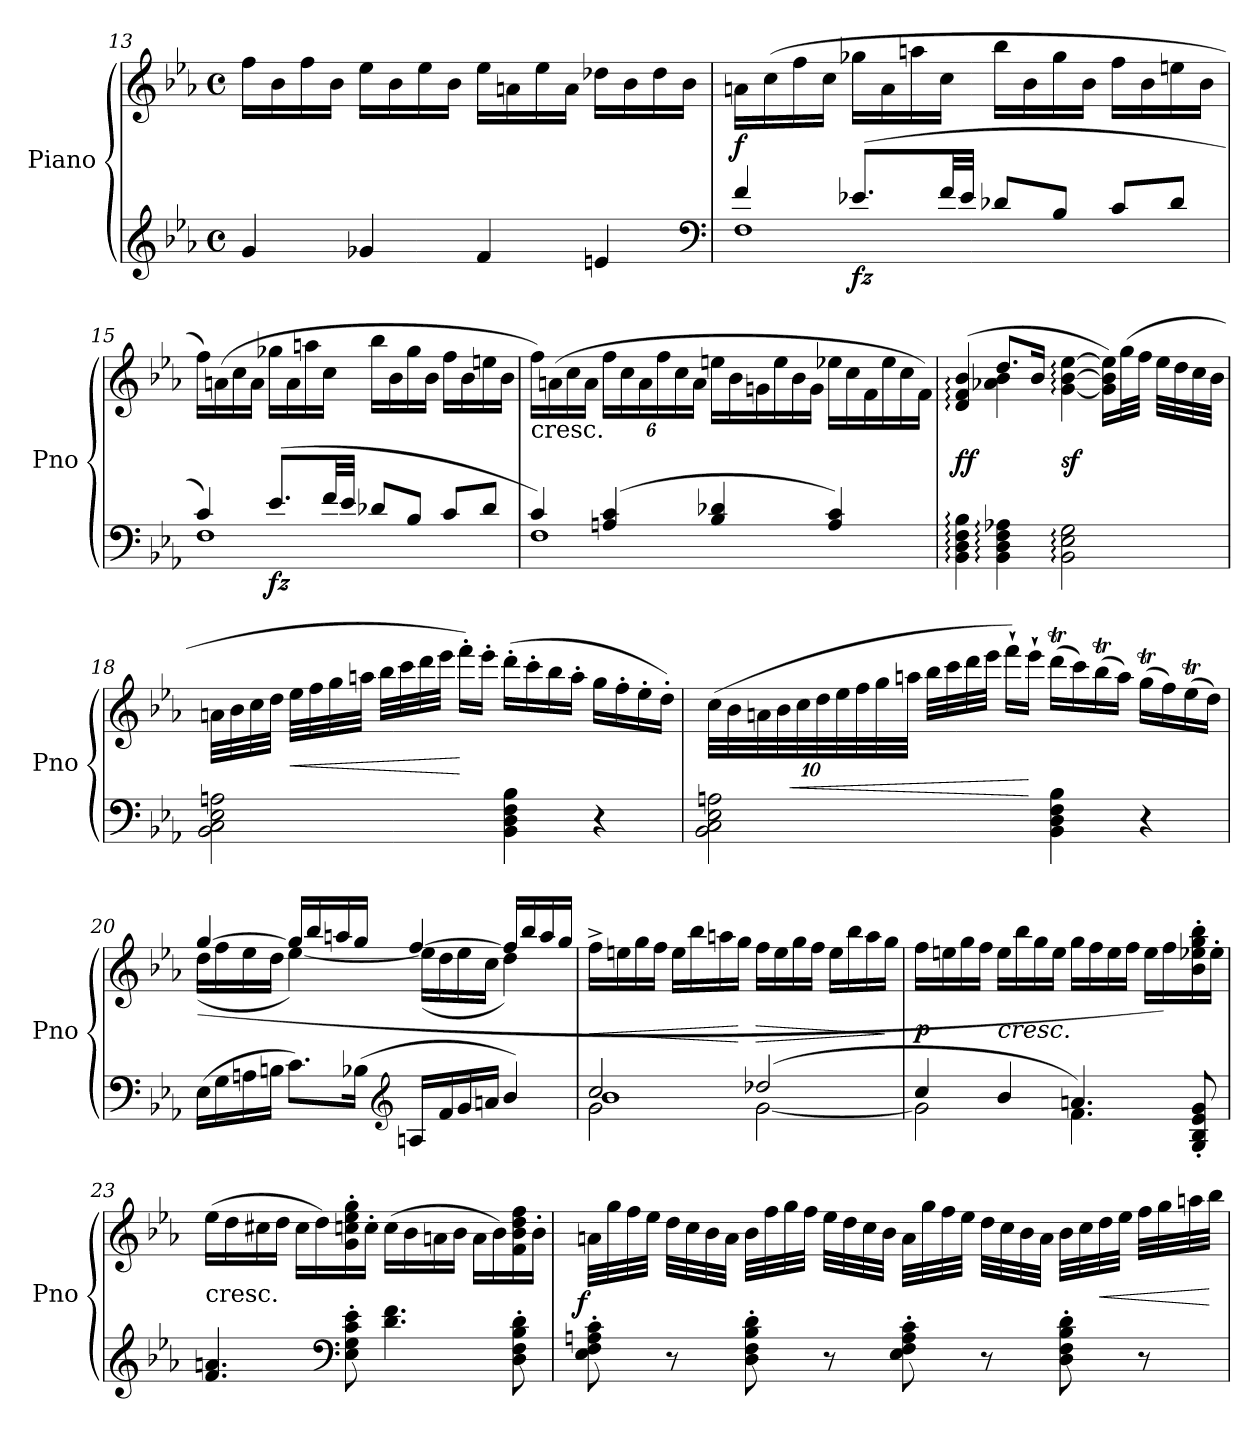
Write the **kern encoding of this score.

**kern	**kern	**dynam
*part1	*part1	*part1
*staff2	*staff1	*staff1/2
*I"Piano	*	*
*I'Pno	*	*
*clefG2	*clefG2	*
*k[b-e-a-]	*k[b-e-a-]	*
*E-:	*E-:	*
*M4/4	*M4/4	*
*met(c)	*met(c)	*
=13	=13	=13
4g	16ffLL	.
.	16b-	.
.	16ff	.
.	16b-JJ	.
4g-X	16ee-LL	.
.	16b-	.
.	16ee-	.
.	16b-JJ	.
4f	16ee-LL	.
.	16an	.
.	16ee-	.
.	16aJJ	.
4en	16dd-XLL	.
.	16b-	.
.	16dd-	.
.	16b-JJ	.
*clefF4	*	*
=14	=14	=14
*^	*	*
4f	1F	16anLL	f
.	.	(16cc	.
.	.	16ff	.
.	.	16ccJJ	.
!	!	!	!LO:DY:b=2
(8.e-XL	.	16gg-XLL	fz
.	.	16a	.
.	.	16aan	.
32fLL	.	16ccJJ	.
32e-JJJ	.	.	.
8d-XL	.	16bb-LL	.
.	.	16b-	.
8B-J	.	16gg-	.
.	.	16b-JJ	.
8cL	.	16ffLL	.
.	.	16b-	.
8d-J	.	16een	.
.	.	16b-JJ	.
!!LO:LB:g=z
=15	=15	=15	=15
4c)	1F	16ffLL)	.
.	.	(16an	.
.	.	16cc	.
.	.	16aJJ	.
!	!	!	!LO:DY:b=2
(8.e-L	.	16gg-XLL	fz
.	.	16a	.
.	.	16aan	.
32fLL	.	16ccJJ	.
32e-JJJ	.	.	.
8d-XL	.	16bb-LL	.
.	.	16b-	.
8B-J	.	16gg-	.
.	.	16b-JJ	.
8cL	.	16ffLL	.
.	.	16b-	.
8d-J	.	16een	.
.	.	16b-JJ	.
=16	=16	=16	=16
!	!	!LO:TX:c:t=cresc.	!
4c)	1F	16ffLL)	.
.	.	(16an	.
.	.	16cc	.
.	.	16aJJ	.
*	*	*Xbrackettup	*
(4An 4c	.	24ffLL	.
.	.	24cc	.
.	.	24a	.
.	.	24ff	.
.	.	24cc	.
.	.	24aJJ	.
*	*	*Xtuplet	*
4B- 4d-X	.	24eenLL	.
.	.	24b-	.
.	.	24gn	.
.	.	24ee	.
.	.	24b-	.
.	.	24gJJ	.
4A 4c)	.	24ee-XLL	.
.	.	24cc	.
.	.	24f	.
.	.	24ee-	.
.	.	24cc	.
.	.	24fJJ)	.
*v	*v	*	*
=17	=17	=17
*	*^	*
4BB-: 4D: 4F: 4B-:	(>4d: 4f: 4b-:	4ryy	ff
4BB-: 4D: 4F: 4A-X:	8.ddL	4a-X 4b-	.
.	16b-Jk	.	.
2BB-: 2E-: 2G:	[4g: [4b-: [4ee-:	4ryy	sf
.	16g]\ 16b-]\ 16ee-]\LL)	4ryy	.
.	(>32gg\L	.	.
.	32ff\JJJ	.	.
.	32ee-\LLL	.	.
.	32dd\	.	.
.	32cc\	.	.
.	32b-\JJJ	.	.
*	*v	*v	*
!!LO:LB:g=z
=18	=18	=18
2BB- 2C 2E- 2An	32anLLL	.
.	32b-	.
.	32cc	.
.	32ddJJJ	.
.	32ee-LLL	<
.	32ff	.
.	32gg	.
.	32aanJJJ	.
.	32bb-LLL	.
.	32ccc	.
.	32ddd	.
.	32eee-JJJ	.
.	16fff'LL)	[
.	16eee-'JJ	.
4BB- 4D 4F 4B-	(16ddd'LL	.
.	16ccc'	.
.	16bb-	.
.	16aa'JJ	.
4r	16ggLL	.
.	16ff'	.
.	16ee-'	.
.	16dd'JJ)	.
=19	=19	=19
*	*tuplet	*
2BB- 2C 2E- 2An	(40ccLLL	.
.	40b-	.
.	40an	.
.	40b-	.
.	40cc	<
.	40dd	.
.	40ee-	.
.	40ff	.
.	40gg	.
.	40aanJJJ	.
.	32bb-LLL	.
.	32ccc	.
.	32ddd	.
.	32eee-JJJ	.
.	16fff`LL)	.
.	16eee-`JJ	[
4BB- 4D 4F 4B-	(16dddtLL	.
.	16ccc)	.
.	(16bb-T	.
.	16aaJJ)	.
4r	(16ggTLL	.
.	16ff)	.
.	(16ee-T	.
.	16ddJJ)	.
!!LO:LB:g=z
=20	=20	=20
*	*^	*
(16E-LL	[4gg	((>16ddLL	.
16G	.	16ff	.
16An	.	16ee-	.
16BnJJ	.	16ddJJ	.
8.cL)	16ggLL]	[4ee-)	.
.	16bb-	.	.
.	16aan	.	.
(16B-XJk	16ggJJ	.	.
*clefG2	*	*	*
16AnLL	[4ff	(16ee-LL]	.
16f	.	16dd	.
16g	.	16ee-	.
16anJJ	.	16ccJJ	.
4b-/)	16ffLL]	4dd)	.
.	16bb-	.	.
.	16aa	.	.
.	16ggJJ	.	.
*	*v	*v	*
=21	=21	=21
*^	*	*
*	*^	*	*
2cc	2g	1b-	16ff^LL	<
.	.	.	16een	.
.	.	.	16gg	.
.	.	.	16ffJJ	.
.	.	.	16eeLL	.
.	.	.	16bb-	.
.	.	.	16aan	.
.	.	.	16ggJJ	[
(2dd-X	[2g	.	16ffLL	>
.	.	.	16ee	.
.	.	.	16gg	.
.	.	.	16ffJJ	.
.	.	.	16eeLL	.
.	.	.	16bb-	.
.	.	.	16aa	.
.	.	.	16ggJJ	]
*	*v	*v	*	*
=22	=22	=22	=22
4cc	2g]	16ffLL	p
.	.	16een	.
.	.	16gg	.
.	.	16ffJJ	.
4b-	.	16eeLL	<
.	.	16bb-	.
.	.	16gg	.
.	.	16eeJJ	.
4.an)	4.f	16ggLL	.
.	.	16ff	.
.	.	16ee	.
.	.	16ffJJ	.
.	.	16eeLL	.
.	.	16ff)	.
!	!	!	!LO:DY:a=2:rj
!	!	!	!LO:DY:n=1:a:rj
8G' 8B-' 8e-' 8g'	8ryy	16b-' 16ee-X' 16gg' 16bb-'	fz fz
.	.	16ee-'JJ	[
*v	*v	*	*
!!LO:LB:g=z
=23	=23	=23
!	!LO:TX:c:t=cresc.	!
4.f 4.an	(16ee-LL	.
.	16dd	.
.	16cc#X	.
.	16ddJJ	.
.	16cc#LL	.
.	16dd)	.
*clefF4	*	*
!	!	!LO:DY:b=2:rj
!	!	!LO:DY:n=1:a:rj
8E-' 8G' 8c' 8e-'	16g' 16ccn' 16ee-' 16gg'	fz fz
.	16cc'JJ	.
4.d 4.f	(16ccLL	.
.	16b-	.
.	16an	.
.	16b-JJ	.
.	16a\LL	.
.	16b-\)	.
!	!	!LO:DY:n=2:b=2:rj
!	!	!LO:DY:n=3:a:rj
8D' 8F' 8B-' 8d'	16f\ 16b-\ 16dd\ 16ff\	fz fz
.	16b-'\JJ	.
=24	=24	=24
!	!	!LO:DY:rj
8E-' 8F' 8An' 8c'	32anLLL	f
.	32gg	.
.	32ff	.
.	32ee-JJJ	.
8r	32ddLLL	.
.	32cc	.
.	32b-	.
.	32aJJJ	.
8D' 8F' 8B-' 8d'	32b-LLL	.
.	32ff	.
.	32gg	.
.	32ffJJJ	.
8r	32ee-LLL	.
.	32dd	.
.	32cc	.
.	32b-JJJ	.
8E-' 8F' 8A' 8c'	32aLLL	.
.	32gg	.
.	32ff	.
.	32ee-JJJ	.
8r	32ddLLL	.
.	32cc	.
.	32b-	.
.	32aJJJ	.
8D' 8F' 8B-' 8d'	32b-LLL	.
.	32cc	.
.	32dd	<
.	32ee-JJJ	.
8r	32ffLLL	.
.	32gg	.
.	32aan	.
.	32bb-JJJ	[
=	=	=
*-	*-	*-
